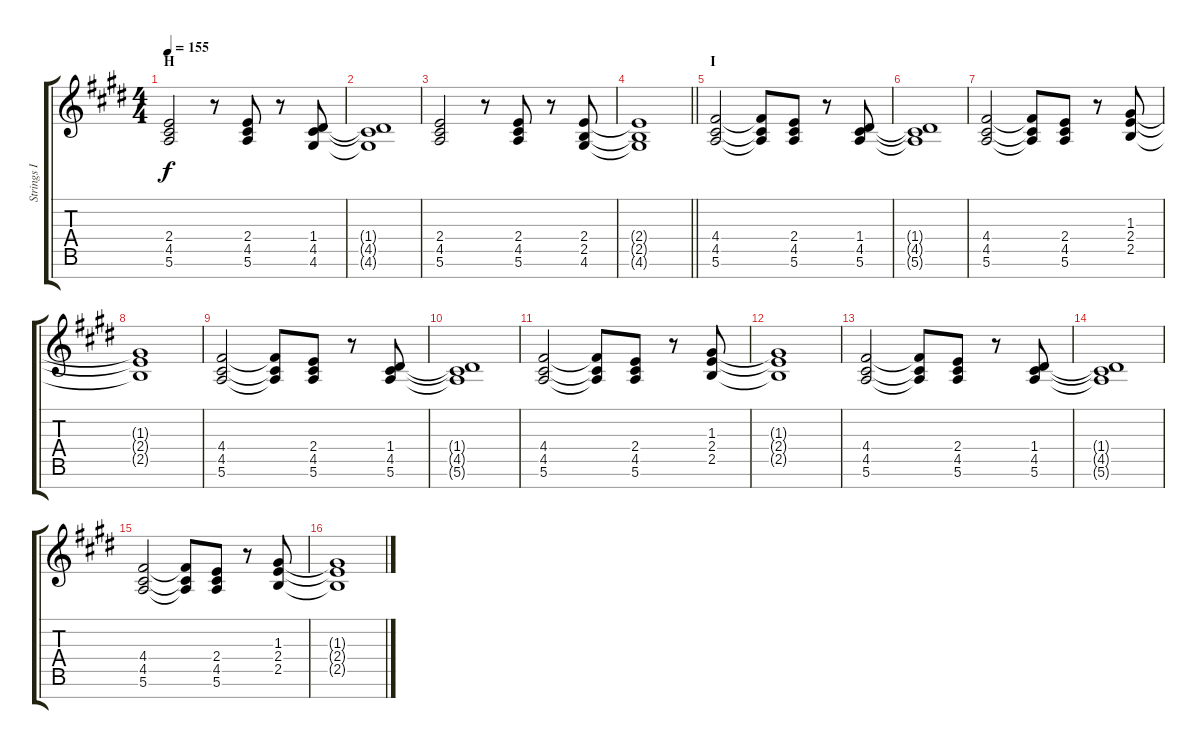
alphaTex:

\track ("Strings I" "Strings I") {instrument stringensemble1}
\staff {score tabs}
\tuning (E5 B4 G4 D4 A3 E3 B2) {hide}
\ts (4 4)
\section ("" "H")
\tempo 155
\clef g2
\ks e
(2.4 4.5 5.6).2{dy f} r.8 (2.4 4.5 5.6).8 r.8 (1.4 4.5 4.6).8 |
(1.4{t} 4.5{t} 4.6{t}).1 |
(2.4 4.5 5.6).2 r.8 (2.4 4.5 5.6).8 r.8 (2.4 2.5 4.6).8 |
\barLineRight lightlight
(2.4{t} 2.5{t} 4.6{t}).1 |
\section ("" "I")
(4.4 4.5 5.6).2 (4.4{t} 4.5{t} 5.6{t}).8 (2.4 4.5 5.6).8 r.8 (1.4 4.5 5.6).8 |
(1.4{t} 4.5{t} 5.6{t}).1 |
(4.4 4.5 5.6).2 (4.4{t} 4.5{t} 5.6{t}).8 (2.4 4.5 5.6).8 r.8 (1.3 2.4 2.5).8 |
(1.3{t} 2.4{t} 2.5{t}).1 |
(4.4 4.5 5.6).2 (4.4{t} 4.5{t} 5.6{t}).8 (2.4 4.5 5.6).8 r.8 (1.4 4.5 5.6).8 |
(1.4{t} 4.5{t} 5.6{t}).1 |
(4.4 4.5 5.6).2 (4.4{t} 4.5{t} 5.6{t}).8 (2.4 4.5 5.6).8 r.8 (1.3 2.4 2.5).8 |
(1.3{t} 2.4{t} 2.5{t}).1 |
(4.4 4.5 5.6).2 (4.4{t} 4.5{t} 5.6{t}).8 (2.4 4.5 5.6).8 r.8 (1.4 4.5 5.6).8 |
(1.4{t} 4.5{t} 5.6{t}).1 |
(4.4 4.5 5.6).2 (4.4{t} 4.5{t} 5.6{t}).8 (2.4 4.5 5.6).8 r.8 (1.3 2.4 2.5).8 |
(1.3{t} 2.4{t} 2.5{t}).1
